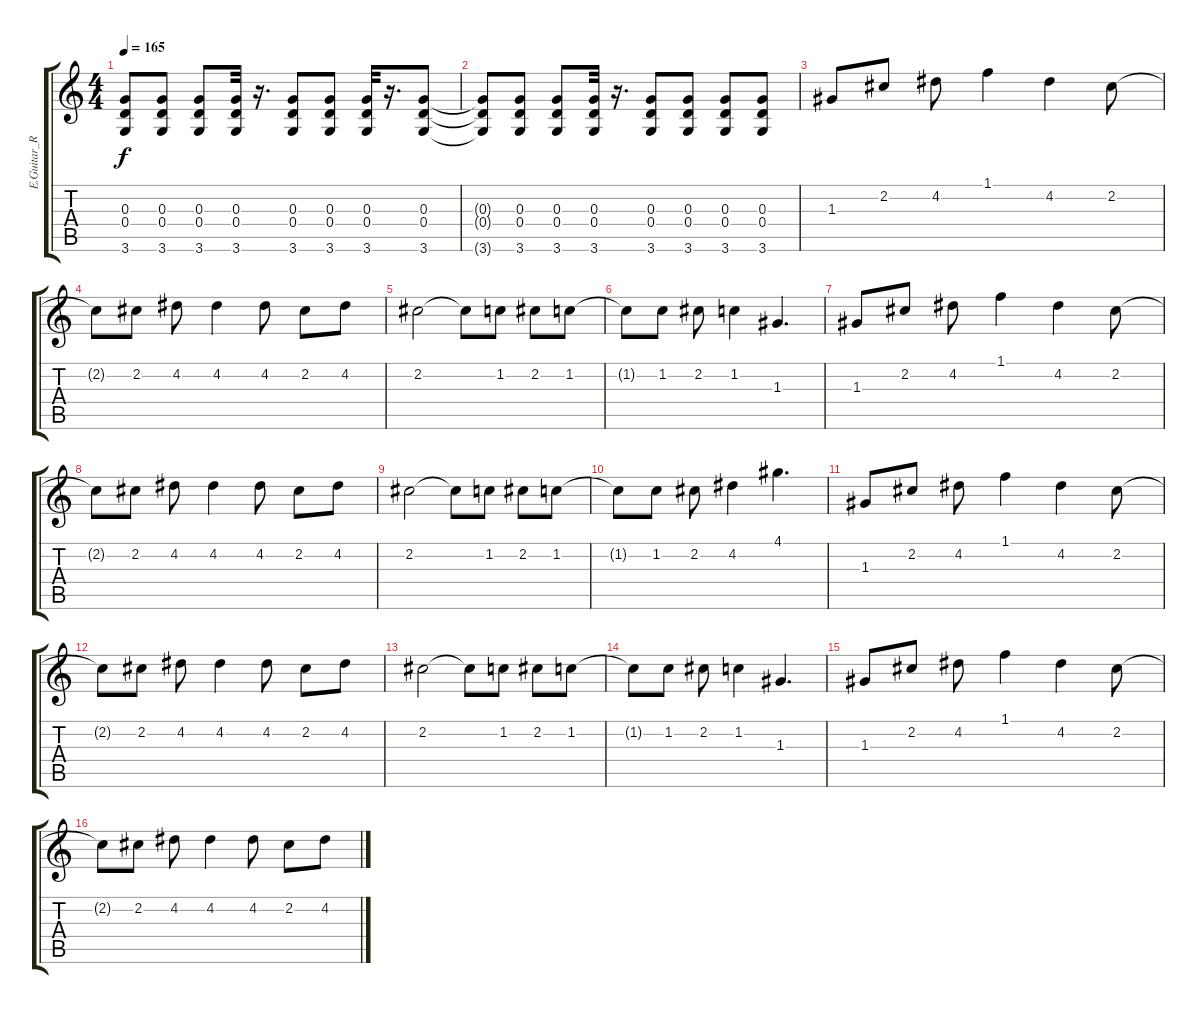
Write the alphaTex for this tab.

\track ("E.Guitar_R" "E.Guitar_R") {instrument distortionguitar}
\staff {score tabs}
\tuning (E4 B3 G3 D3 A2 E2) {hide}
\ts (4 4)
\tempo 165
\clef g2
\ks c
(0.3{t} 0.4{t} 3.6{t}).8{dy f} (0.3 0.4 3.6).8 (0.3 0.4 3.6).8 (0.3 0.4 3.6).32 r.16{d} (0.3 0.4 3.6).8 (0.3 0.4 3.6).8 (0.3 0.4 3.6).32 r.16{d} (0.3 0.4 3.6).8 |
(0.3{t} 0.4{t} 3.6{t}).8 (0.3 0.4 3.6).8 (0.3 0.4 3.6).8 (0.3 0.4 3.6).32 r.16{d} (0.3 0.4 3.6).8 (0.3 0.4 3.6).8 (0.3 0.4 3.6).8 (0.3 0.4 3.6).8 |
1.3.8 2.2.8 4.2.8 1.1.4 4.2.4 2.2.8 |
2.2{t}.8 2.2.8 4.2.8 4.2.4 4.2.8 2.2.8 4.2.8 |
2.2.2 2.2{t}.8 1.2.8 2.2.8 1.2.8 |
1.2{t}.8 1.2.8 2.2.8 1.2.4 1.3.4{d} |
1.3.8 2.2.8 4.2.8 1.1.4 4.2.4 2.2.8 |
2.2{t}.8 2.2.8 4.2.8 4.2.4 4.2.8 2.2.8 4.2.8 |
2.2.2 2.2{t}.8 1.2.8 2.2.8 1.2.8 |
1.2{t}.8 1.2.8 2.2.8 4.2.4 4.1.4{d} |
1.3.8 2.2.8 4.2.8 1.1.4 4.2.4 2.2.8 |
2.2{t}.8 2.2.8 4.2.8 4.2.4 4.2.8 2.2.8 4.2.8 |
2.2.2 2.2{t}.8 1.2.8 2.2.8 1.2.8 |
1.2{t}.8 1.2.8 2.2.8 1.2.4 1.3.4{d} |
1.3.8 2.2.8 4.2.8 1.1.4 4.2.4 2.2.8 |
2.2{t}.8 2.2.8 4.2.8 4.2.4 4.2.8 2.2.8 4.2.8
